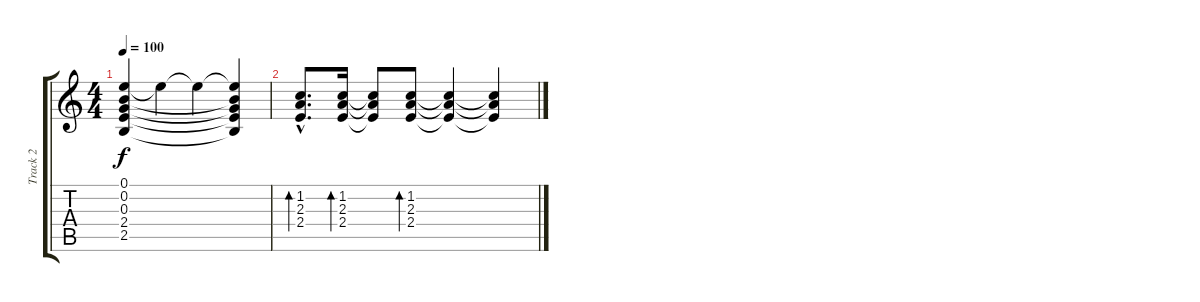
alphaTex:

\track ("Track 2" "Track 2") {instrument acousticguitarnylon}
\staff {score tabs}
\tuning (E4 B3 G3 D3 A2 E2) {hide}
\ts (4 4)
\tempo 100
\clef g2
\ks c
(0.1{t} 0.2{t} 0.3{t} 2.4{t} 2.5{t}).4{dy f} 0.1{t}.4 0.1{t}.4 (0.1{t} 0.2{t} 0.3{t} 2.4{t} 2.5{t}).4 |
(1.2{hac} 2.3{hac} 2.4{hac}).8{d bd 30} (1.2 2.3 2.4).16{bd 30} (1.2{t} 2.3{t} 2.4{t}).8 (1.2 2.3 2.4).8{bd 30} (1.2{t} 2.3{t} 2.4{t}).4 (1.2{t} 2.3{t} 2.4{t}).4
